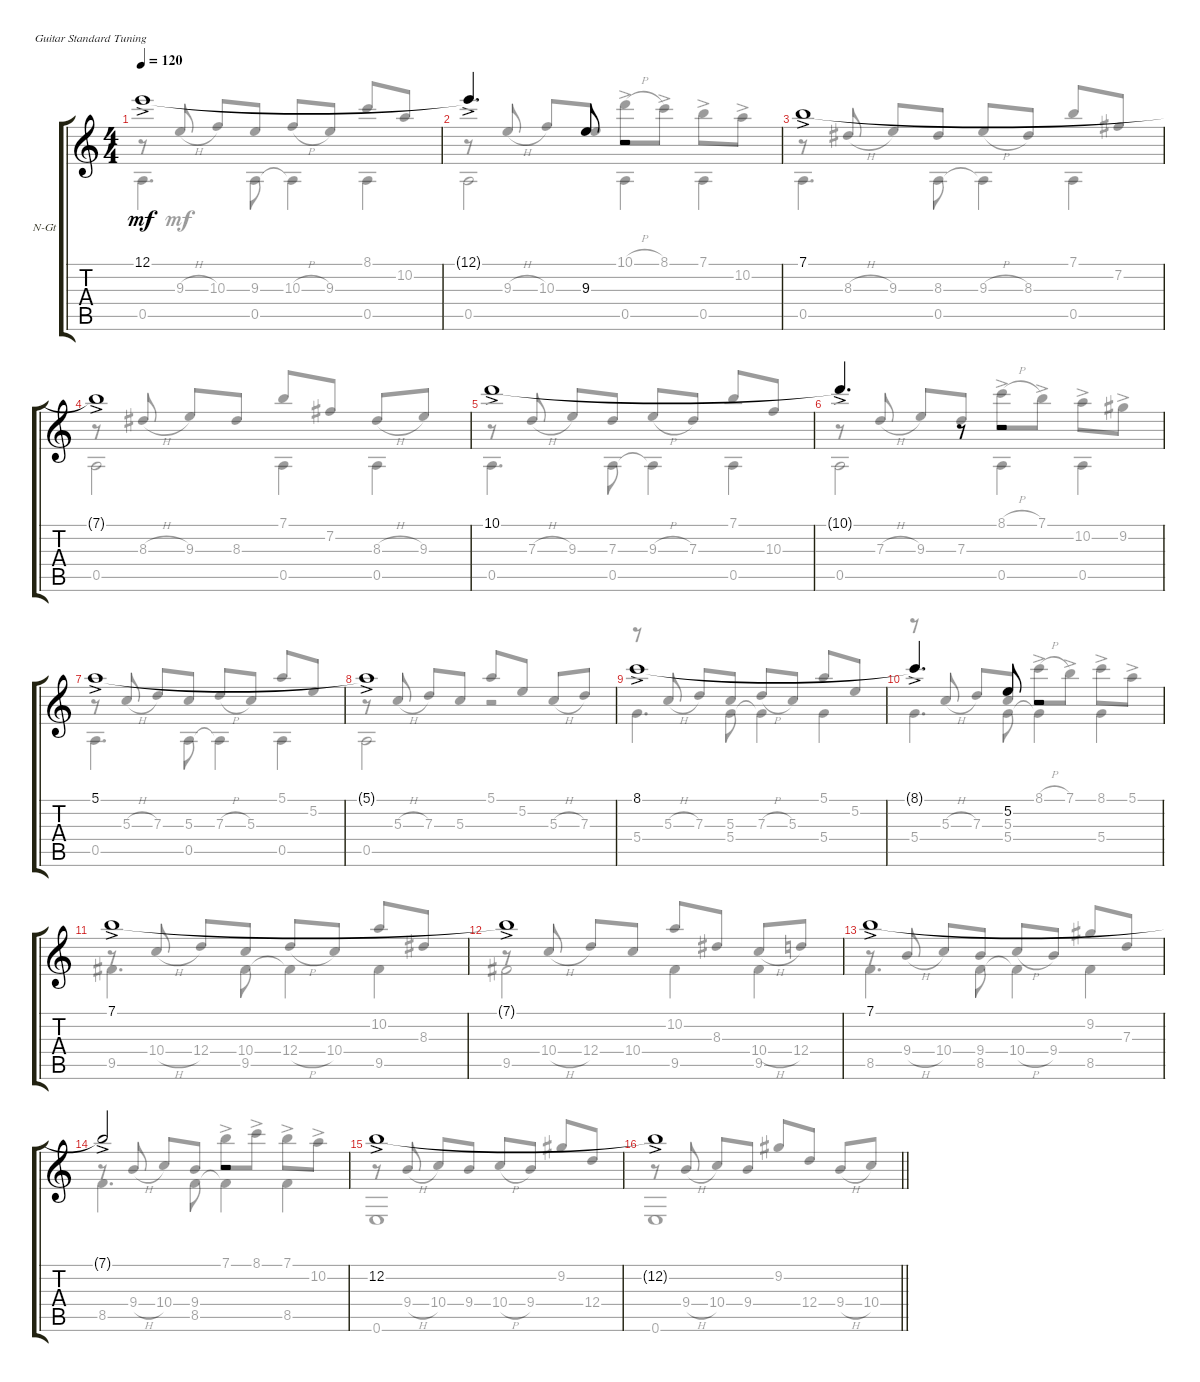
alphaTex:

\defaultSystemsLayout 4
\bracketExtendMode groupsimilarinstruments
\firstSystemTrackNameOrientation horizontal
\otherSystemsTrackNameOrientation horizontal
\track ("Nylon Guitar" "N-Gt") {instrument acousticguitarsteel}
\staff {score tabs}
\tuning (E4 B3 G3 D3 A2 E2)
\voice
\ts (4 4)
\tempo 120
\clef g2
\ks c
12.1{ac}.1{dy mf} |
12.1{ac t}.4{d} 9.3.8 r.2 |
7.1{ac}.1 |
7.1{ac t}.1 |
10.1{ac}.1 |
10.1{ac t}.4{d} r.8 r.2 |
5.1{ac}.1 |
5.1{ac t}.1 |
8.1{ac}.1 |
8.1{ac t}.4{d} 5.2.8 r.2 |
7.1{ac}.1 |
7.1{ac t}.1 |
7.1{ac}.1 |
7.1{ac t}.2 r.2 |
12.2{ac}.1 |
\barLineRight lightlight
12.2{ac t}.1
\voice
\clef g2
\ottava regular
\simile none
\ks c
r.8{dy mf} 9.3{h}.8{beam invert} 10.3.8{beam invert} 9.3.8 10.3{h}.8{beam invert} 9.3.8 8.1.8{beam invert} 10.2.8 |
r.8 9.3{h}.8{beam invert} 10.3.8{beam invert} 9.3.8 10.1{h ac}.8 8.1{ac}.8 7.1{ac}.8 10.2{ac}.8 |
r.8 8.3{h}.8{beam invert} 9.3.8{beam invert} 8.3.8 9.3{h}.8{beam invert} 8.3.8 7.1.8{beam invert} 7.2.8 |
r.8 8.3{h}.8{beam invert} 9.3.8{beam invert} 8.3.8 7.1.8{beam invert} 7.2.8 8.3{h}.8{beam invert} 9.3.8 |
r.8 7.3{h}.8{beam invert} 9.3.8{beam invert} 7.3.8 9.3{h}.8{beam invert} 7.3.8 7.1.8{beam invert} 10.3.8 |
r.8 7.3{h}.8{beam invert} 9.3.8{beam invert} 7.3.8 8.1{h ac}.8 7.1{ac}.8 10.2{ac}.8 9.2{ac}.8 |
r.8 5.3{h}.8{beam invert} 7.3.8{beam invert} 5.3.8 7.3{h}.8{beam invert} 5.3.8 5.1.8{beam invert} 5.2.8 |
r.8 5.3{h}.8{beam invert} 7.3.8{beam invert} 5.3.8 5.1.8{beam invert} 5.2.8 5.3{h}.8{beam invert} 7.3.8 |
r.8 5.3{h}.8{beam invert} 7.3.8{beam invert} 5.3.8 7.3{h}.8{beam invert} 5.3.8 5.1.8{beam invert} 5.2.8 |
r.8 5.3{h}.8{beam invert} 7.3.8{beam invert} 5.3.8 8.1{h ac}.8 7.1{ac}.8 8.1{ac}.8 5.1{ac}.8 |
r.8 10.4{h}.8{beam invert} 12.4.8{beam invert} 10.4.8 12.4{h}.8{beam invert} 10.4.8 10.2.8{beam invert} 8.3.8 |
r.8 10.4{h}.8{beam invert} 12.4.8{beam invert} 10.4.8 10.2.8{beam invert} 8.3.8 10.4{h}.8{beam invert} 12.4.8 |
r.8 9.4{h}.8{beam invert} 10.4.8{beam invert} 9.4.8 10.4{h}.8{beam invert} 9.4.8 9.2.8{beam invert} 7.3.8 |
r.8 9.4{h}.8{beam invert} 10.4.8{beam invert} 9.4.8 7.1{ac}.8 8.1{ac}.8 7.1{ac}.8 10.2{ac}.8 |
r.8 9.4{h}.8{beam invert} 10.4.8{beam invert} 9.4.8 10.4{h}.8{beam invert} 9.4.8 9.2.8{beam invert} 12.4.8 |
\barLineRight lightlight
r.8 9.4{h}.8{beam invert} 10.4.8{beam invert} 9.4.8 9.2.8{beam invert} 12.4.8 9.4{h}.8{beam invert} 10.4.8
\voice
\clef g2
\ottava regular
\simile none
\ks c
0.5.4{d dy mf} 0.5.8 0.5{t}.4 0.5.4 |
0.5.2 0.5.4 0.5.4 |
0.5.4{d} 0.5.8 0.5{t}.4 0.5.4 |
0.5.2 0.5.4 0.5.4 |
0.5.4{d} 0.5.8 0.5{t}.4 0.5.4 |
0.5.2 0.5.4 0.5.4 |
0.5.4{d} 0.5.8 0.5{t}.4 0.5.4 |
0.5.2 r.2 |
5.4.4{d} 5.4.8 5.4{t}.4 5.4.4 |
5.4.4{d} 5.4.8 5.4{t}.4 5.4.4 |
9.5.4{d} 9.5.8 9.5{t}.4 9.5.4 |
9.5.2 9.5.4 9.5.4 |
8.5.4{d} 8.5.8 8.5{t}.4 8.5.4 |
8.5.4{d} 8.5.8 8.5{t}.4 8.5.4 |
0.6.1 |
\barLineRight lightlight
0.6.1
